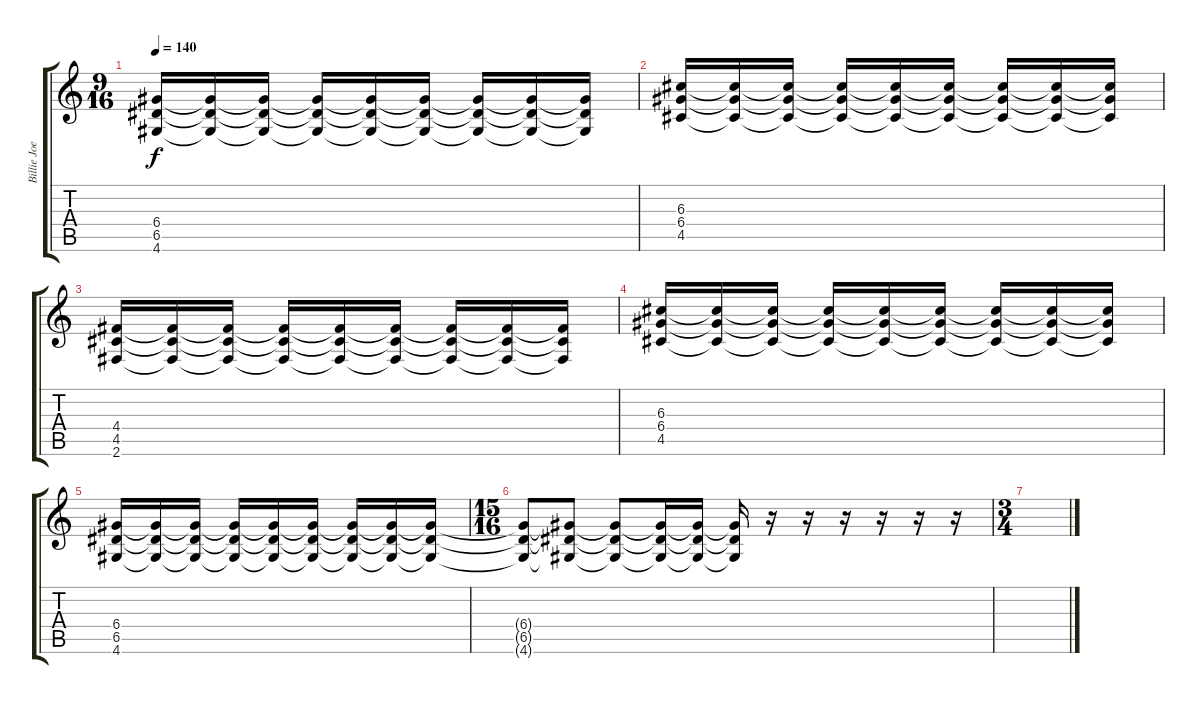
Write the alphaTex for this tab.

\track ("Billie Joe" "Billie Joe") {instrument distortionguitar}
\staff {score tabs}
\tuning (E4 B3 G3 D3 A2 E2) {hide}
\ts (9 16)
\tempo 140
\clef g2
\ks c
(6.4 6.5 4.6).16{dy f} (6.4{t} 6.5{t} 4.6{t}).16 (6.4{t} 6.5{t} 4.6{t}).16 (6.4{t} 6.5{t} 4.6{t}).16 (6.4{t} 6.5{t} 4.6{t}).16 (6.4{t} 6.5{t} 4.6{t}).16 (6.4{t} 6.5{t} 4.6{t}).16 (6.4{t} 6.5{t} 4.6{t}).16 (6.4{t} 6.5{t} 4.6{t}).16 |
(6.3 6.4 4.5).16 (6.3{t} 6.4{t} 4.5{t}).16 (6.3{t} 6.4{t} 4.5{t}).16 (6.3{t} 6.4{t} 4.5{t}).16 (6.3{t} 6.4{t} 4.5{t}).16 (6.3{t} 6.4{t} 4.5{t}).16 (6.3{t} 6.4{t} 4.5{t}).16 (6.3{t} 6.4{t} 4.5{t}).16 (6.3{t} 6.4{t} 4.5{t}).16 |
(4.4 4.5 2.6).16 (4.4{t} 4.5{t} 2.6{t}).16 (4.4{t} 4.5{t} 2.6{t}).16 (4.4{t} 4.5{t} 2.6{t}).16 (4.4{t} 4.5{t} 2.6{t}).16 (4.4{t} 4.5{t} 2.6{t}).16 (4.4{t} 4.5{t} 2.6{t}).16 (4.4{t} 4.5{t} 2.6{t}).16 (4.4{t} 4.5{t} 2.6{t}).16 |
(6.3 6.4 4.5).16 (6.3{t} 6.4{t} 4.5{t}).16 (6.3{t} 6.4{t} 4.5{t}).16 (6.3{t} 6.4{t} 4.5{t}).16 (6.3{t} 6.4{t} 4.5{t}).16 (6.3{t} 6.4{t} 4.5{t}).16 (6.3{t} 6.4{t} 4.5{t}).16 (6.3{t} 6.4{t} 4.5{t}).16 (6.3{t} 6.4{t} 4.5{t}).16 |
(6.4 6.5 4.6).16 (6.4{t} 6.5{t} 4.6{t}).16 (6.4{t} 6.5{t} 4.6{t}).16 (6.4{t} 6.5{t} 4.6{t}).16 (6.4{t} 6.5{t} 4.6{t}).16 (6.4{t} 6.5{t} 4.6{t}).16 (6.4{t} 6.5{t} 4.6{t}).16 (6.4{t} 6.5{t} 4.6{t}).16 (6.4{t} 6.5{t} 4.6{t}).16 |
\ts (15 16)
(6.4{t} 6.5{t} 4.6{t}).8 (6.4{t} 6.5{t} 4.6{t}).8 (6.4{t} 6.5{t} 4.6{t}).8 (6.4{t} 6.5{t} 4.6{t}).16 (6.4{t} 6.5{t} 4.6{t}).16 (6.4{t} 6.5{t} 4.6{t}).16 r.16 r.16 r.16 r.16 r.16 r.16 |
\ts (3 4)
